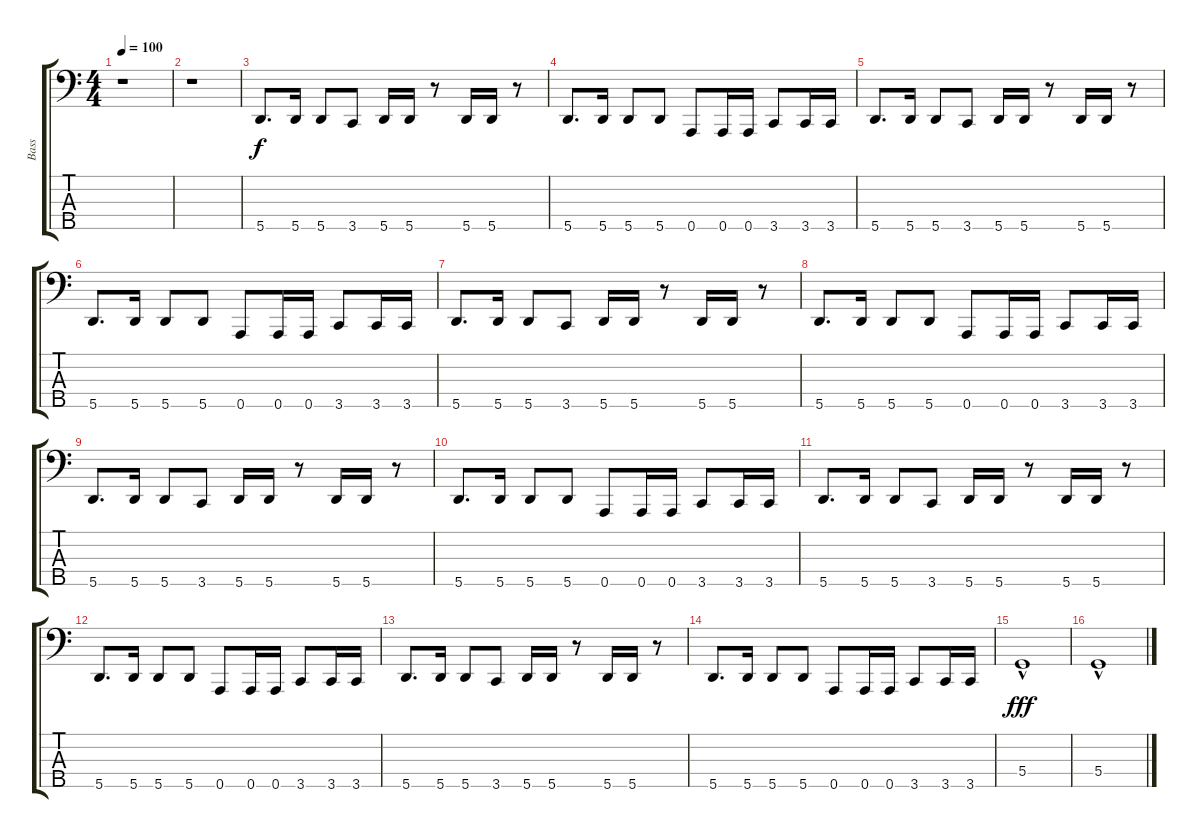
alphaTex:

\track ("Bass" "Bass") {instrument fretlessbass}
\staff {score tabs}
\tuning (F2 C2 G1 D1 A0) {hide}
\ts (4 4)
\tempo 100
\clef f4
\ks c
r.1{dy f} |
r.1 |
5.5.8{d} 5.5.16 5.5.8 3.5.8 5.5.16 5.5.16 r.8 5.5.16 5.5.16 r.8 |
5.5.8{d} 5.5.16 5.5.8 5.5.8 0.5.8 0.5.16 0.5.16 3.5.8 3.5.16 3.5.16 |
5.5.8{d} 5.5.16 5.5.8 3.5.8 5.5.16 5.5.16 r.8 5.5.16 5.5.16 r.8 |
5.5.8{d} 5.5.16 5.5.8 5.5.8 0.5.8 0.5.16 0.5.16 3.5.8 3.5.16 3.5.16 |
5.5.8{d} 5.5.16 5.5.8 3.5.8 5.5.16 5.5.16 r.8 5.5.16 5.5.16 r.8 |
5.5.8{d} 5.5.16 5.5.8 5.5.8 0.5.8 0.5.16 0.5.16 3.5.8 3.5.16 3.5.16 |
5.5.8{d} 5.5.16 5.5.8 3.5.8 5.5.16 5.5.16 r.8 5.5.16 5.5.16 r.8 |
5.5.8{d} 5.5.16 5.5.8 5.5.8 0.5.8 0.5.16 0.5.16 3.5.8 3.5.16 3.5.16 |
5.5.8{d} 5.5.16 5.5.8 3.5.8 5.5.16 5.5.16 r.8 5.5.16 5.5.16 r.8 |
5.5.8{d} 5.5.16 5.5.8 5.5.8 0.5.8 0.5.16 0.5.16 3.5.8 3.5.16 3.5.16 |
5.5.8{d} 5.5.16 5.5.8 3.5.8 5.5.16 5.5.16 r.8 5.5.16 5.5.16 r.8 |
5.5.8{d} 5.5.16 5.5.8 5.5.8 0.5.8 0.5.16 0.5.16 3.5.8 3.5.16 3.5.16 |
5.4{hac}.1{dy fff} |
5.4{hac}.1
